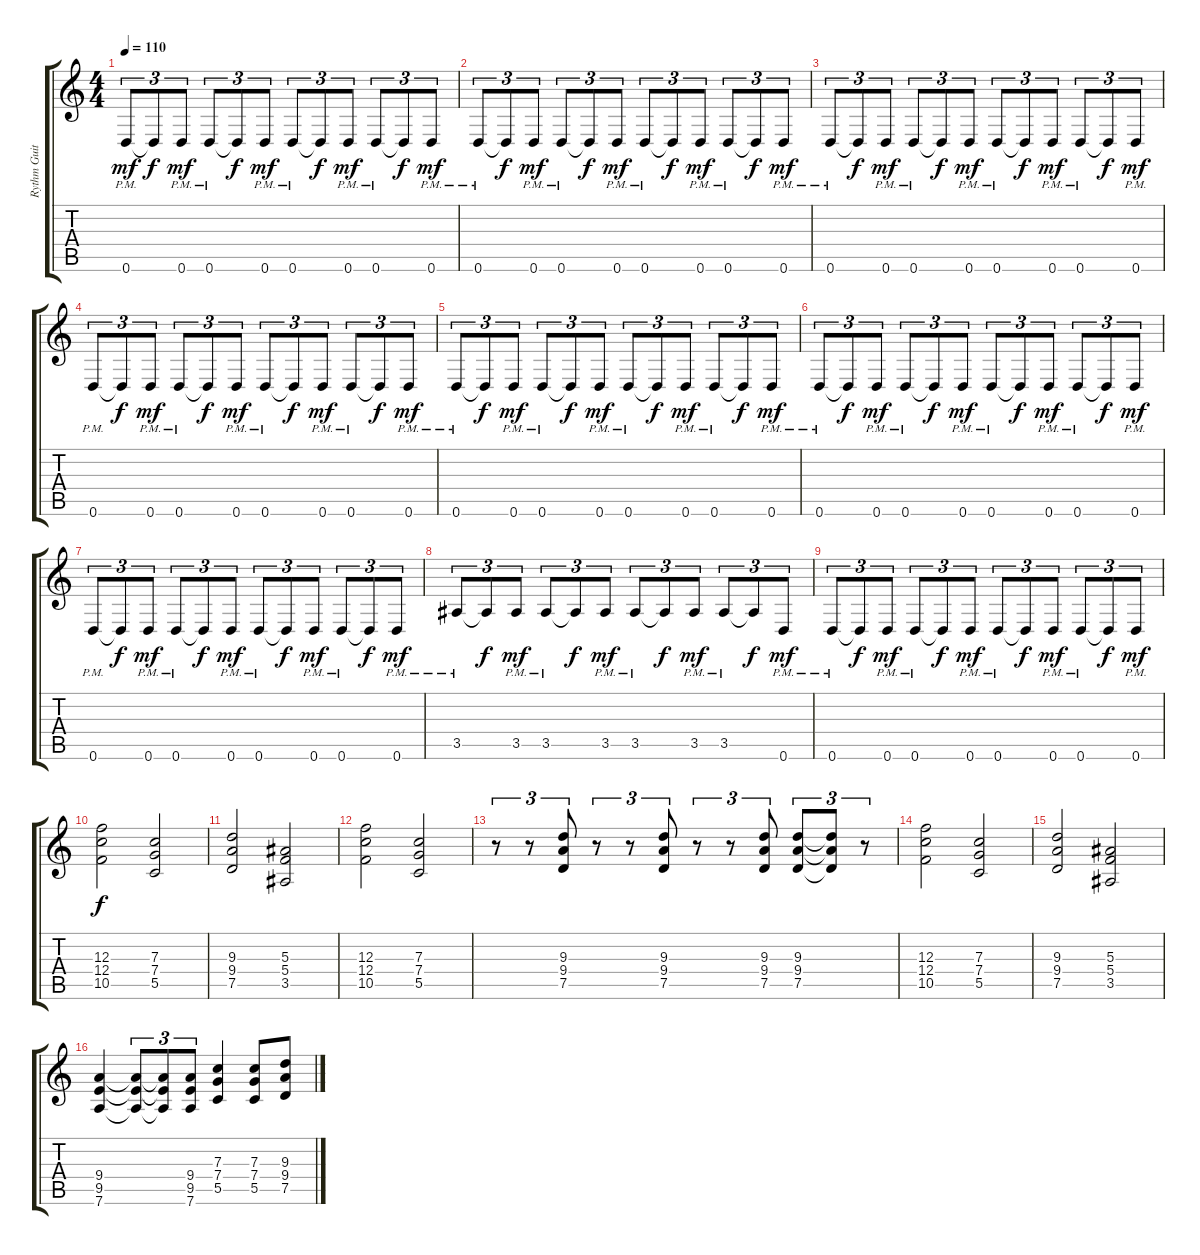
\track ("Rythm Guitar" "Rythm Guit") {instrument distortionguitar}
\staff {score tabs}
\tuning (D4 A3 F3 C3 G2 D2) {hide}
\ts (4 4)
\tempo 110
\clef g2
\ks c
0.6{pm}.8{tu (3 2) dy mf} 0.6{t}.8{tu (3 2) dy f} 0.6{pm}.8{tu (3 2) dy mf} 0.6{pm}.8{tu (3 2)} 0.6{t}.8{tu (3 2) dy f} 0.6{pm}.8{tu (3 2) dy mf} 0.6{pm}.8{tu (3 2)} 0.6{t}.8{tu (3 2) dy f} 0.6{pm}.8{tu (3 2) dy mf} 0.6{pm}.8{tu (3 2)} 0.6{t}.8{tu (3 2) dy f} 0.6{pm}.8{tu (3 2) dy mf} |
0.6{pm}.8{tu (3 2)} 0.6{t}.8{tu (3 2) dy f} 0.6{pm}.8{tu (3 2) dy mf} 0.6{pm}.8{tu (3 2)} 0.6{t}.8{tu (3 2) dy f} 0.6{pm}.8{tu (3 2) dy mf} 0.6{pm}.8{tu (3 2)} 0.6{t}.8{tu (3 2) dy f} 0.6{pm}.8{tu (3 2) dy mf} 0.6{pm}.8{tu (3 2)} 0.6{t}.8{tu (3 2) dy f} 0.6{pm}.8{tu (3 2) dy mf} |
0.6{pm}.8{tu (3 2)} 0.6{t}.8{tu (3 2) dy f} 0.6{pm}.8{tu (3 2) dy mf} 0.6{pm}.8{tu (3 2)} 0.6{t}.8{tu (3 2) dy f} 0.6{pm}.8{tu (3 2) dy mf} 0.6{pm}.8{tu (3 2)} 0.6{t}.8{tu (3 2) dy f} 0.6{pm}.8{tu (3 2) dy mf} 0.6{pm}.8{tu (3 2)} 0.6{t}.8{tu (3 2) dy f} 0.6{pm}.8{tu (3 2) dy mf} |
0.6{pm}.8{tu (3 2)} 0.6{t}.8{tu (3 2) dy f} 0.6{pm}.8{tu (3 2) dy mf} 0.6{pm}.8{tu (3 2)} 0.6{t}.8{tu (3 2) dy f} 0.6{pm}.8{tu (3 2) dy mf} 0.6{pm}.8{tu (3 2)} 0.6{t}.8{tu (3 2) dy f} 0.6{pm}.8{tu (3 2) dy mf} 0.6{pm}.8{tu (3 2)} 0.6{t}.8{tu (3 2) dy f} 0.6{pm}.8{tu (3 2) dy mf} |
0.6{pm}.8{tu (3 2)} 0.6{t}.8{tu (3 2) dy f} 0.6{pm}.8{tu (3 2) dy mf} 0.6{pm}.8{tu (3 2)} 0.6{t}.8{tu (3 2) dy f} 0.6{pm}.8{tu (3 2) dy mf} 0.6{pm}.8{tu (3 2)} 0.6{t}.8{tu (3 2) dy f} 0.6{pm}.8{tu (3 2) dy mf} 0.6{pm}.8{tu (3 2)} 0.6{t}.8{tu (3 2) dy f} 0.6{pm}.8{tu (3 2) dy mf} |
0.6{pm}.8{tu (3 2)} 0.6{t}.8{tu (3 2) dy f} 0.6{pm}.8{tu (3 2) dy mf} 0.6{pm}.8{tu (3 2)} 0.6{t}.8{tu (3 2) dy f} 0.6{pm}.8{tu (3 2) dy mf} 0.6{pm}.8{tu (3 2)} 0.6{t}.8{tu (3 2) dy f} 0.6{pm}.8{tu (3 2) dy mf} 0.6{pm}.8{tu (3 2)} 0.6{t}.8{tu (3 2) dy f} 0.6{pm}.8{tu (3 2) dy mf} |
0.6{pm}.8{tu (3 2)} 0.6{t}.8{tu (3 2) dy f} 0.6{pm}.8{tu (3 2) dy mf} 0.6{pm}.8{tu (3 2)} 0.6{t}.8{tu (3 2) dy f} 0.6{pm}.8{tu (3 2) dy mf} 0.6{pm}.8{tu (3 2)} 0.6{t}.8{tu (3 2) dy f} 0.6{pm}.8{tu (3 2) dy mf} 0.6{pm}.8{tu (3 2)} 0.6{t}.8{tu (3 2) dy f} 0.6{pm}.8{tu (3 2) dy mf} |
3.5{pm}.8{tu (3 2)} 3.5{t}.8{tu (3 2) dy f} 3.5{pm}.8{tu (3 2) dy mf} 3.5{pm}.8{tu (3 2)} 3.5{t}.8{tu (3 2) dy f} 3.5{pm}.8{tu (3 2) dy mf} 3.5{pm}.8{tu (3 2)} 3.5{t}.8{tu (3 2) dy f} 3.5{pm}.8{tu (3 2) dy mf} 3.5{pm}.8{tu (3 2)} 3.5{t}.8{tu (3 2) dy f} 0.6{pm}.8{tu (3 2) dy mf} |
0.6{pm}.8{tu (3 2)} 0.6{t}.8{tu (3 2) dy f} 0.6{pm}.8{tu (3 2) dy mf} 0.6{pm}.8{tu (3 2)} 0.6{t}.8{tu (3 2) dy f} 0.6{pm}.8{tu (3 2) dy mf} 0.6{pm}.8{tu (3 2)} 0.6{t}.8{tu (3 2) dy f} 0.6{pm}.8{tu (3 2) dy mf} 0.6{pm}.8{tu (3 2)} 0.6{t}.8{tu (3 2) dy f} 0.6{pm}.8{tu (3 2) dy mf} |
(12.3 12.4 10.5).2{dy f} (7.3 7.4 5.5).2 |
(9.3 9.4 7.5).2 (5.3 5.4 3.5).2 |
(12.3 12.4 10.5).2 (7.3 7.4 5.5).2 |
r.8{tu (3 2)} r.8{tu (3 2)} (9.3 9.4 7.5).8{tu (3 2)} r.8{tu (3 2)} r.8{tu (3 2)} (9.3 9.4 7.5).8{tu (3 2)} r.8{tu (3 2)} r.8{tu (3 2)} (9.3 9.4 7.5).8{tu (3 2)} (9.3 9.4 7.5).8{tu (3 2)} (9.3{t} 9.4{t} 7.5{t}).8{tu (3 2)} r.8{tu (3 2)} |
(12.3 12.4 10.5).2 (7.3 7.4 5.5).2 |
(9.3 9.4 7.5).2 (5.3 5.4 3.5).2 |
(9.4 9.5 7.6).4 (9.4{t} 9.5{t} 7.6{t}).8{tu (3 2)} (9.4{t} 9.5{t} 7.6{t}).8{tu (3 2)} (9.4 9.5 7.6).8{tu (3 2)} (7.3 7.4 5.5).4 (7.3 7.4 5.5).8 (9.3 9.4 7.5).8
